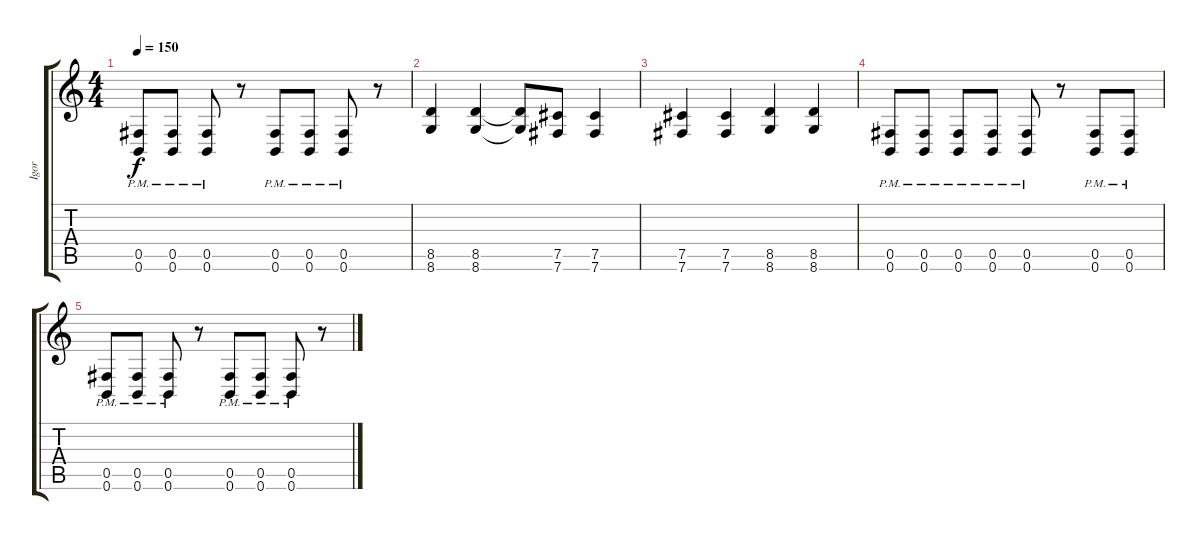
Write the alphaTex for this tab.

\track ("Igor" "Igor") {instrument distortionguitar}
\staff {score tabs}
\tuning (Db4 Ab3 E3 B2 Gb2 B1) {hide}
\ts (4 4)
\tempo 150
\clef g2
\ks c
(0.5{pm} 0.6{pm}).8{dy f} (0.5{pm} 0.6{pm}).8 (0.5{pm} 0.6{pm}).8 r.8 (0.5{pm} 0.6{pm}).8 (0.5{pm} 0.6{pm}).8 (0.5{pm} 0.6{pm}).8 r.8 |
(8.5 8.6).4 (8.5 8.6).4 (8.5{t} 8.6{t}).8 (7.5 7.6).8 (7.5 7.6).4 |
(7.5 7.6).4 (7.5 7.6).4 (8.5 8.6).4 (8.5 8.6).4 |
(0.5{pm} 0.6{pm}).8 (0.5{pm} 0.6{pm}).8 (0.5{pm} 0.6{pm}).8 (0.5{pm} 0.6{pm}).8 (0.5{pm} 0.6{pm}).8 r.8 (0.5{pm} 0.6{pm}).8 (0.5{pm} 0.6{pm}).8 |
(0.5{pm} 0.6{pm}).8 (0.5{pm} 0.6{pm}).8 (0.5{pm} 0.6{pm}).8 r.8 (0.5{pm} 0.6{pm}).8 (0.5{pm} 0.6{pm}).8 (0.5{pm} 0.6{pm}).8 r.8
